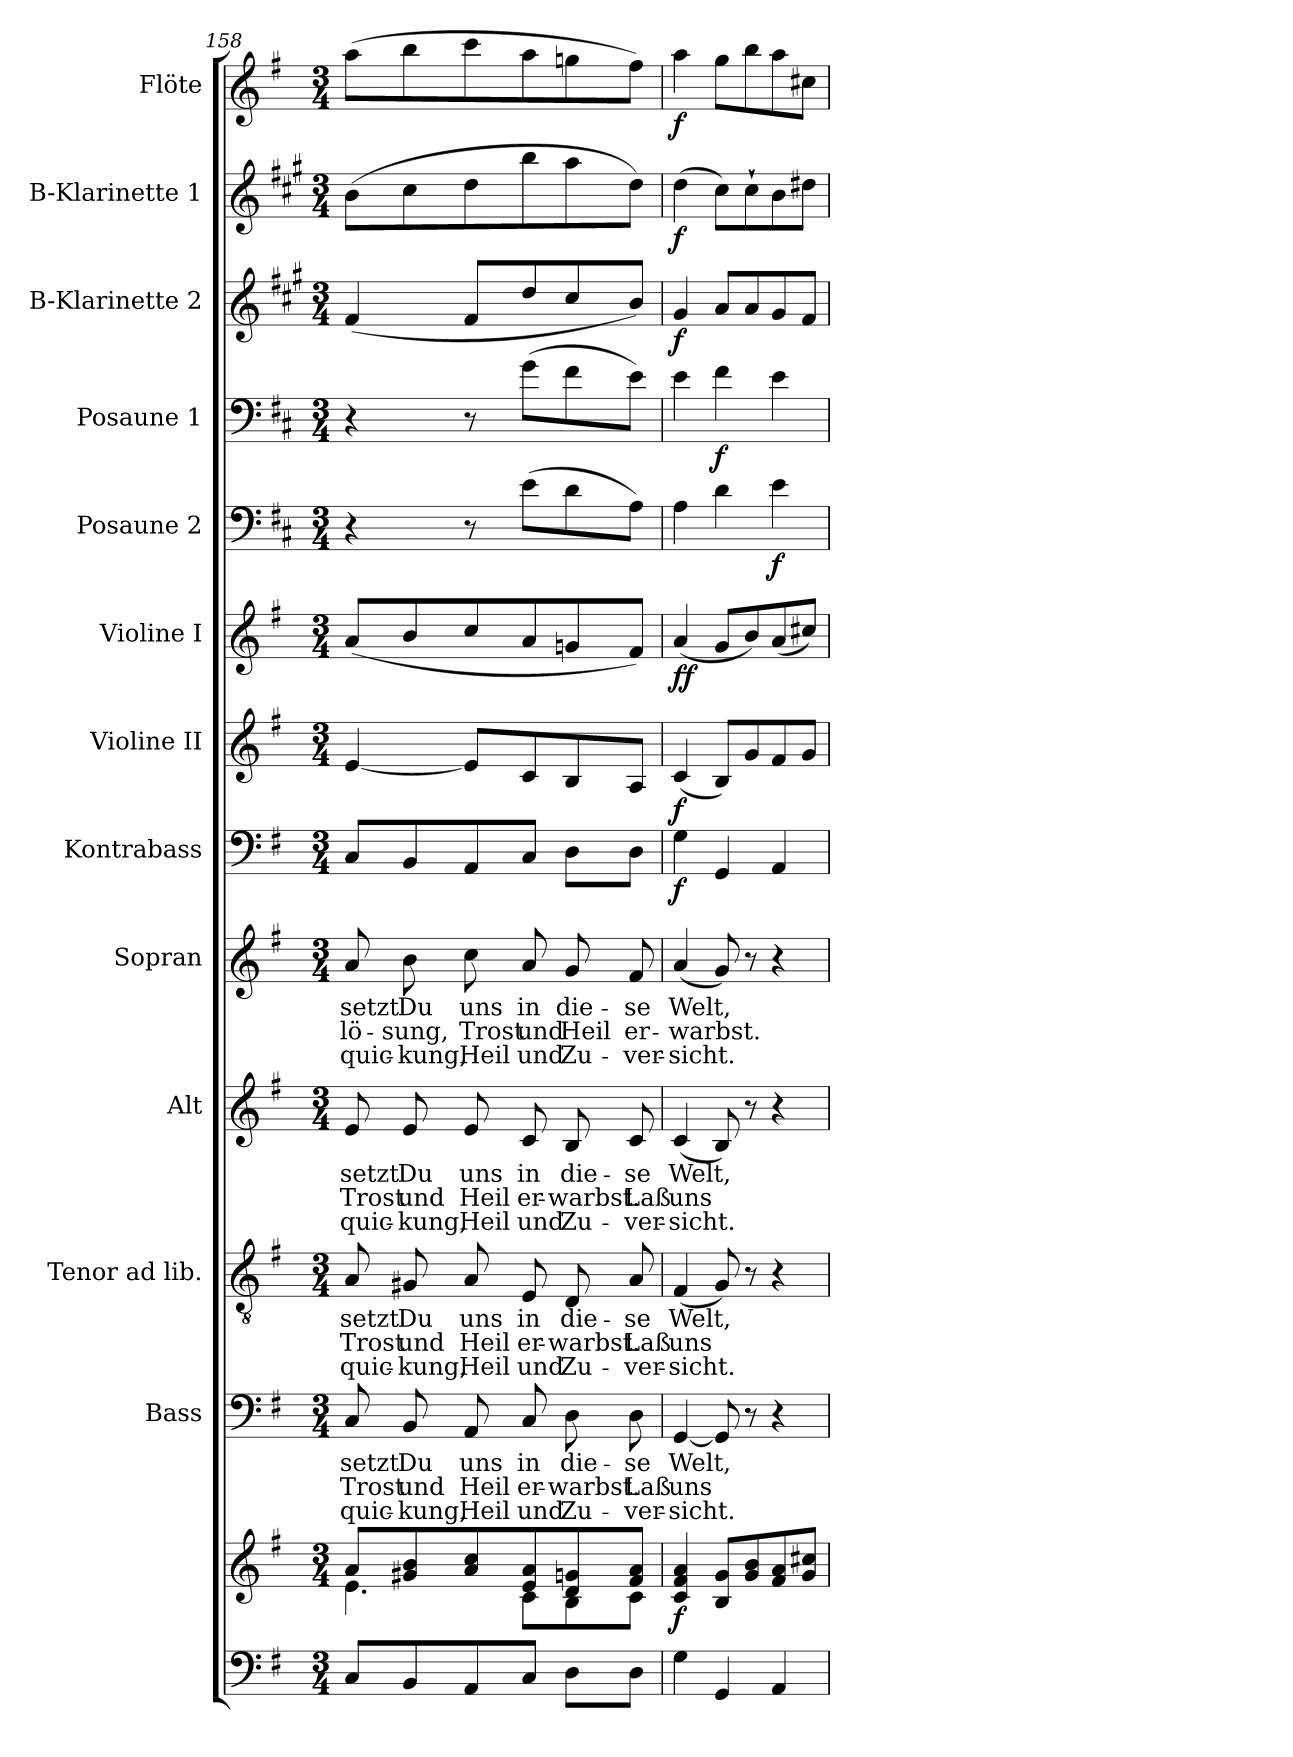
**kern	**kern	**dynam	**kern	**text	**text	**text	**kern	**text	**text	**text	**kern	**text	**text	**text	**kern	**text	**text	**text	**kern	**dynam	**kern	**dynam	**kern	**dynam	**kern	**dynam	**kern	**dynam	**kern	**dynam	**kern	**dynam	**kern	**dynam
*part13	*part13	*part13	*part12	*part12	*part12	*part12	*part11	*part11	*part11	*part11	*part10	*part10	*part10	*part10	*part9	*part9	*part9	*part9	*part8	*part8	*part7	*part7	*part6	*part6	*part5	*part5	*part4	*part4	*part3	*part3	*part2	*part2	*part1	*part1
*staff14	*staff13	*staff13/14	*staff12	*staff12	*staff12	*staff12	*staff11	*staff11	*staff11	*staff11	*staff10	*staff10	*staff10	*staff10	*staff9	*staff9	*staff9	*staff9	*staff8	*staff8	*staff7	*staff7	*staff6	*staff6	*staff5	*staff5	*staff4	*staff4	*staff3	*staff3	*staff2	*staff2	*staff1	*staff1
*	*	*	*I"Bass	*	*	*	*I"Tenor ad lib.	*	*	*	*I"Alt	*	*	*	*I"Sopran	*	*	*	*I"Kontrabass	*	*I"Violine II	*	*I"Violine I	*	*I"Posaune 2	*	*I"Posaune 1	*	*I"B-Klarinette 2	*	*I"B-Klarinette 1	*	*I"Flöte	*
*	*	*	*I'B.	*	*	*	*I'T.	*	*	*	*I'A.	*	*	*	*I'S.	*	*	*	*I'Kb.	*	*I'Vl. II	*	*I'Vl. I	*	*I'Pos 2	*	*I'Pos. 1	*	*I'B Kl. 2	*	*I'B Kl. 1	*	*I'Fl.	*
*clefF4	*clefG2	*	*clefF4	*	*	*	*clefGv2	*	*	*	*clefG2	*	*	*	*clefG2	*	*	*	*clefF4	*	*clefG2	*	*clefG2	*	*clefF4	*	*clefF4	*	*clefG2	*	*clefG2	*	*clefG2	*
*	*	*	*	*	*	*	*	*	*	*	*	*	*	*	*	*	*	*	*ITrd7c12	*	*	*	*	*	*ITrd4c7	*	*ITrd4c7	*	*ITrd1c2	*	*ITrd1c2	*	*	*
*k[f#]	*k[f#]	*	*k[f#]	*	*	*	*k[f#]	*	*	*	*k[f#]	*	*	*	*k[f#]	*	*	*	*k[f#]	*	*k[f#]	*	*k[f#]	*	*k[f#]	*	*k[f#]	*	*k[f#]	*	*k[f#]	*	*k[f#]	*
*G:	*G:	*	*G:	*	*	*	*G:	*	*	*	*G:	*	*	*	*G:	*	*	*	*G:	*	*G:	*	*G:	*	*G:	*	*G:	*	*G:	*	*G:	*	*G:	*
*M3/4	*M3/4	*	*M3/4	*	*	*	*M3/4	*	*	*	*M3/4	*	*	*	*M3/4	*	*	*	*M3/4	*	*M3/4	*	*M3/4	*	*M3/4	*	*M3/4	*	*M3/4	*	*M3/4	*	*M3/4	*
=158	=158	=158	=158	=158	=158	=158	=158	=158	=158	=158	=158	=158	=158	=158	=158	=158	=158	=158	=158	=158	=158	=158	=158	=158	=158	=158	=158	=158	=158	=158	=158	=158	=158	=158
*	*^	*	*	*	*	*	*	*	*	*	*	*	*	*	*	*	*	*	*	*	*	*	*	*	*	*	*	*	*	*	*	*	*	*
!	!	!	!	!	!LO:LY:b	!LO:LY:b	!LO:LY:b	!	!LO:LY:b	!LO:LY:b	!LO:LY:b	!	!LO:LY:b	!LO:LY:b	!LO:LY:b	!	!LO:LY:b	!LO:LY:b	!LO:LY:b	!	!	!	!	!	!	!	!	!	!	!	!	!	!	!	!
8C/L	8a/L	4.e\	.	8C/	-setzt	Trost	-quic-	8A/	-setzt	Trost	-quic-	8e/	-setzt	Trost	-quic-	8a/	-setzt	-lö-	-quic-	8CC/L	.	[4e/	.	(<8a/L	.	4r	.	4r	.	(<4e/	.	(>8a\L	.	(>8aa\L	.
!	!	!	!	!	!LO:LY:b	!LO:LY:b	!LO:LY:b	!	!LO:LY:b	!LO:LY:b	!LO:LY:b	!	!LO:LY:b	!LO:LY:b	!LO:LY:b	!	!LO:LY:b	!LO:LY:b	!LO:LY:b	!	!	!	!	!	!	!	!	!	!	!	!	!	!	!	!
8BB/	8g#X/ 8b/	.	.	8BB/	Du	und	-kung,	8G#X/	Du	und	-kung,	8e/	Du	und	-kung,	8b\	Du	-sung,	-kung,	8BBB/	.	.	.	8b/	.	.	.	.	.	.	.	8b\	.	8bb\	.
!	!	!	!	!	!LO:LY:b	!LO:LY:b	!LO:LY:b	!	!LO:LY:b	!LO:LY:b	!LO:LY:b	!	!LO:LY:b	!LO:LY:b	!LO:LY:b	!	!LO:LY:b	!LO:LY:b	!LO:LY:b	!	!	!	!	!	!	!	!	!	!	!	!	!	!	!	!
8AA/	8a/ 8cc/	.	.	8AA/	uns	Heil	Heil	8A/	uns	Heil	Heil	8e/	uns	Heil	Heil	8cc\	uns	Trost	Heil	8AAA/	.	8e/L]	.	8cc/	.	8r	.	8r	.	8e/L	.	8cc\	.	8ccc\	.
!	!	!	!	!	!LO:LY:b	!LO:LY:b	!LO:LY:b	!	!LO:LY:b	!LO:LY:b	!LO:LY:b	!	!LO:LY:b	!LO:LY:b	!LO:LY:b	!	!LO:LY:b	!LO:LY:b	!LO:LY:b	!	!	!	!	!	!	!	!	!	!	!	!	!	!	!	!
8C/J	8e/ 8a/	8c\L	.	8C/	in	er-	und	8E/	in	er-	und	8c/	in	er-	und	8a/	in	und	und	8CC/J	.	8c/	.	8a/	.	(>8A\L	.	(>8c\L	.	8cc/	.	8aa\	.	8aa\	.
!	!	!	!	!	!LO:LY:b	!LO:LY:b	!LO:LY:b	!	!LO:LY:b	!LO:LY:b	!LO:LY:b	!	!LO:LY:b	!LO:LY:b	!LO:LY:b	!	!LO:LY:b	!LO:LY:b	!LO:LY:b	!	!	!	!	!	!	!	!	!	!	!	!	!	!	!	!
8D\L	8d/ 8gn/	8B\	.	8D\	die-	-warbst.	Zu-	8D/	die-	-warbst.	Zu-	8B/	die-	-warbst.	Zu-	8g/	die-	Heil	Zu-	8DD\L	.	8B/	.	8gn/	.	8G\	.	8B\	.	8b/	.	8gg\	.	8ggn\	.
!	!	!	!	!	!LO:LY:b	!LO:LY:b	!LO:LY:b	!	!LO:LY:b	!LO:LY:b	!LO:LY:b	!	!LO:LY:b	!LO:LY:b	!LO:LY:b	!	!LO:LY:b	!LO:LY:b	!LO:LY:b	!	!	!	!	!	!	!	!	!	!	!	!	!	!	!	!
8D\J	8f#/ 8a/J	8c\J	.	8D\	-se	Laß	-ver-	8A/	-se	Laß	-ver-	8c/	-se	Laß	-ver-	8f#/	-se	er-	-ver-	8DD\J	.	8A/J	.	8f#/J)	.	8D\J)	.	8A\J)	.	8a/J)	.	8cc\J)	.	8ff#\J)	.
!!LO:PB:g=z
=159	=159	=159	=159	=159	=159	=159	=159	=159	=159	=159	=159	=159	=159	=159	=159	=159	=159	=159	=159	=159	=159	=159	=159	=159	=159	=159	=159	=159	=159	=159	=159	=159	=159	=159	=159
!	!	!	!LO:DY:b	!	!LO:LY:b	!LO:LY:b	!LO:LY:b	!	!LO:LY:b	!LO:LY:b	!LO:LY:b	!	!LO:LY:b	!LO:LY:b	!LO:LY:b	!	!LO:LY:b	!LO:LY:b	!LO:LY:b	!	!LO:DY:b	!	!LO:DY:b	!	!LO:DY:b	!	!	!	!	!	!LO:DY:b	!	!LO:DY:b	!	!LO:DY:b
*	*v	*v	*	*	*	*	*	*	*	*	*	*	*	*	*	*	*	*	*	*	*	*	*	*	*	*	*	*	*	*	*	*	*	*	*
4G\	4c/ 4f#/ 4a/	f	[4GG/	Welt,	uns	-sicht.	(<4F#/	Welt,	uns	-sicht.	(<4c/	Welt,	uns	-sicht.	(<4a/	Welt,	-warbst.	-sicht.	4GG\	f	(<4c/	f	(<4a/	ff	4D\	.	4A\	.	4f#/	f	(>4cc\	f	4aa\	f
!	!	!	!	!	!	!	!	!	!	!	!	!	!	!	!	!	!	!	!	!	!	!	!	!	!	!	!	!LO:DY:b	!	!	!	!	!	!
4GG/	8B/ 8g/L	.	8GG/]	.	.	.	8G/)	.	.	.	8B/)	.	.	.	8g/)	.	.	.	4GGG/	.	8B/L)	.	8g/L	.	4G\	.	4B\	f	8g/L	.	8b\L)	.	8gg\L	.
.	8g/ 8b/	.	8r	.	.	.	8r	.	.	.	8r	.	.	.	8r	.	.	.	.	.	8g/	.	8b/)	.	.	.	.	.	8g/	.	8b`>\	.	8bb\	.
!	!	!	!	!	!	!	!	!	!	!	!	!	!	!	!	!	!	!	!	!	!	!	!	!	!	!LO:DY:b	!	!	!	!	!	!	!	!
4AA/	8f#/ 8a/	.	4r	.	.	.	4r	.	.	.	4r	.	.	.	4r	.	.	.	4AAA/	.	8f#/	.	(<8a/	.	4A\	f	4A\	.	8f#/	.	8a\	.	8aa\	.
.	8g/ 8cc#X/J	.	.	.	.	.	.	.	.	.	.	.	.	.	.	.	.	.	.	.	8g/J	.	8cc#X/J)	.	.	.	.	.	8e/J	.	8cc#X\J	.	8cc#X\J	.
=	=	=	=	=	=	=	=	=	=	=	=	=	=	=	=	=	=	=	=	=	=	=	=	=	=	=	=	=	=	=	=	=	=	=
*-	*-	*-	*-	*-	*-	*-	*-	*-	*-	*-	*-	*-	*-	*-	*-	*-	*-	*-	*-	*-	*-	*-	*-	*-	*-	*-	*-	*-	*-	*-	*-	*-	*-	*-
